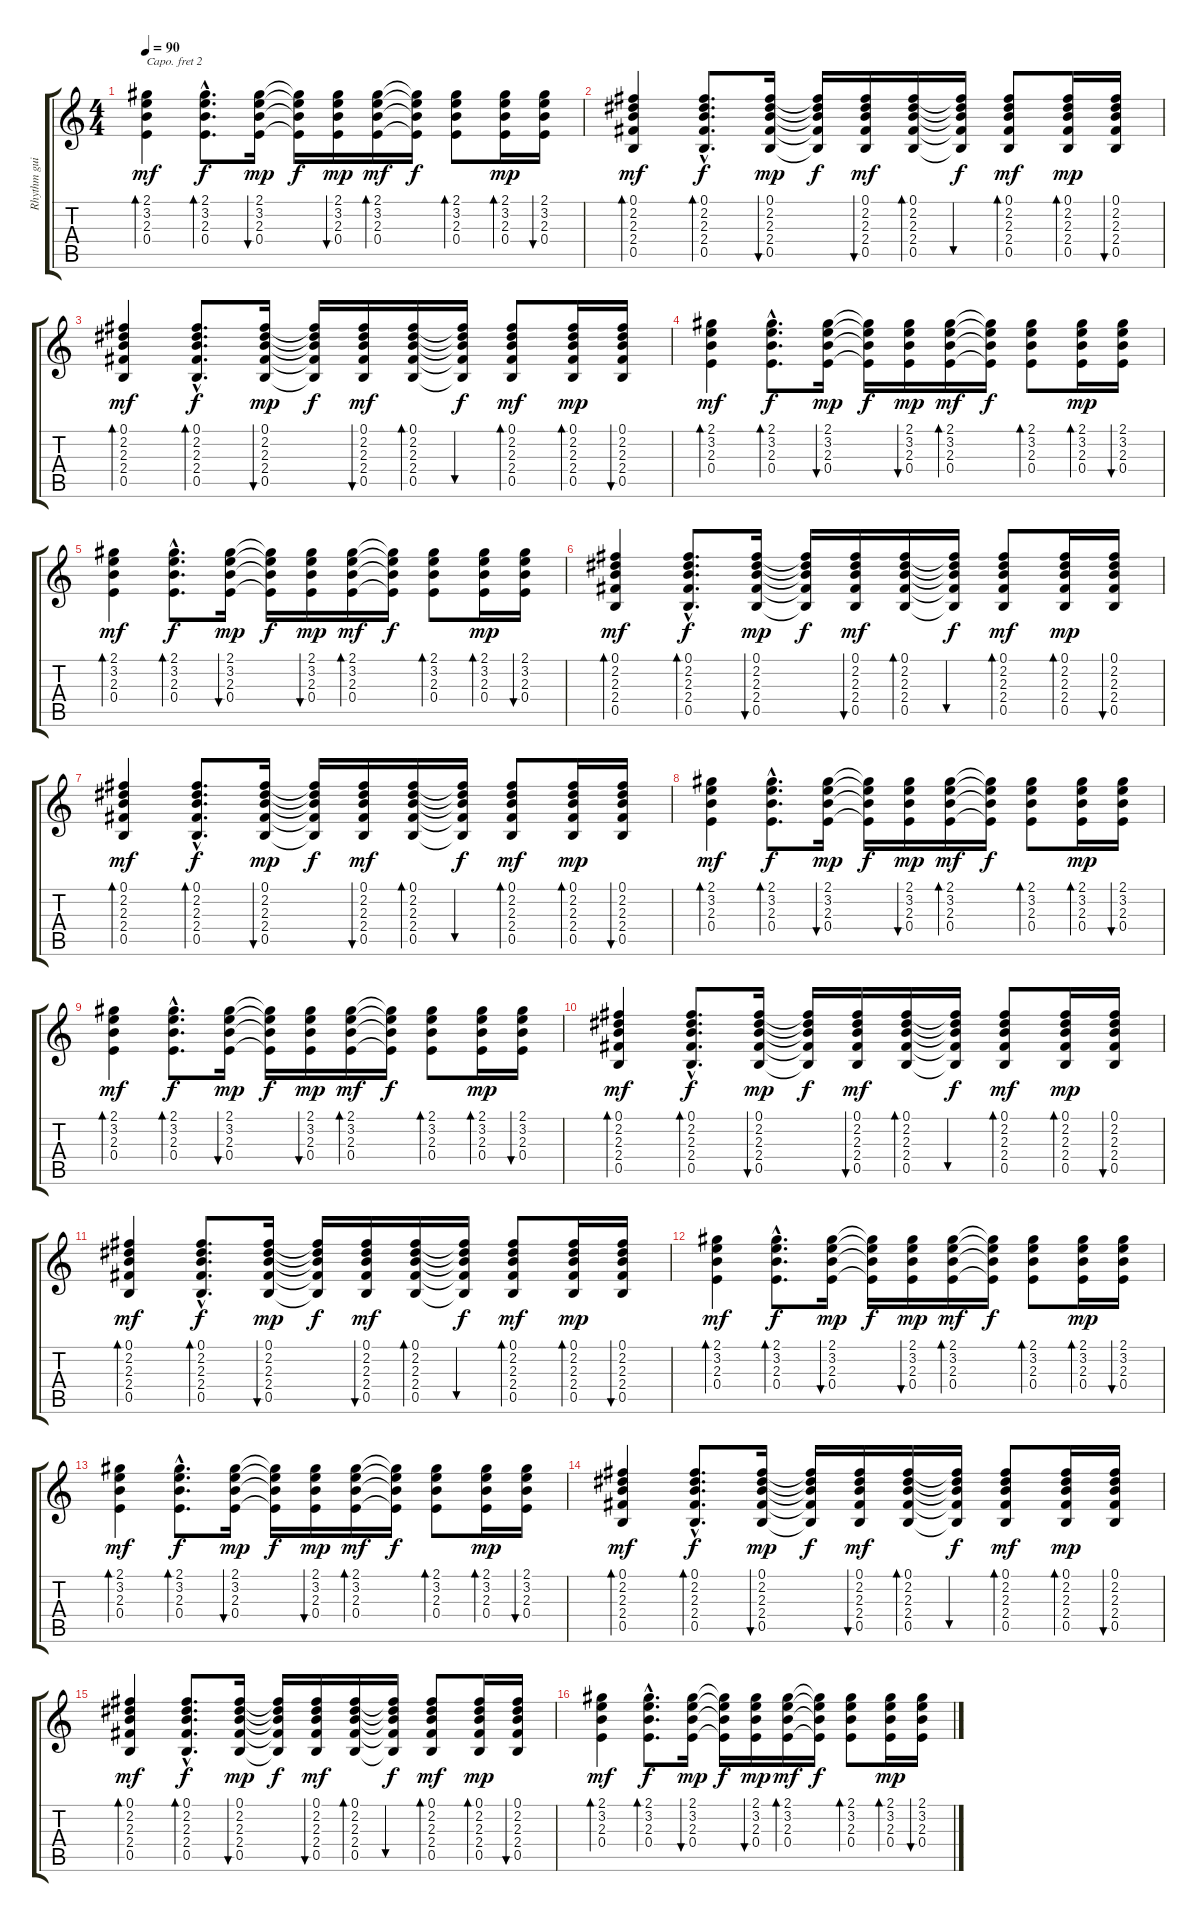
\track ("Rhythm guitar" "Rhythm gui") {instrument acousticguitarsteel}
\staff {score tabs}
\capo 2
\tuning (E4 B3 G3 D3 A2 E2) {hide}
\ts (4 4)
\tempo 90
\clef g2
\ks c
(2.1 3.2 2.3 0.4).4{bd 30 dy mf} (2.1{hac} 3.2{hac} 2.3{hac} 0.4{hac}).8{d bd 30 dy f} (2.1 3.2 2.3 0.4).16{bu 30 dy mp} (2.1{t} 3.2{t} 2.3{t} 0.4{t}).16{dy f} (2.1 3.2 2.3 0.4).16{bu 30 dy mp} (2.1 3.2 2.3 0.4).16{bd 30 dy mf} (2.1{t} 3.2{t} 2.3{t} 0.4{t}).16{dy f} (2.1 3.2 2.3 0.4).8{bd 30} (2.1 3.2 2.3 0.4).16{bd 30 dy mp} (2.1 3.2 2.3 0.4).16{bu 30} |
(0.1 2.2 2.3 2.4 0.5).4{bd 30 dy mf} (0.1{hac} 2.2{hac} 2.3{hac} 2.4{hac} 0.5{hac}).8{d bd 30 dy f} (0.1 2.2 2.3 2.4 0.5).16{bu 30 dy mp} (0.1{t} 2.2{t} 2.3{t} 2.4{t} 0.5{t}).16{dy f} (0.1 2.2 2.3 2.4 0.5).16{bu 30 dy mf} (0.1 2.2 2.3 2.4 0.5).16{bd 30} (0.1{t} 2.2{t} 2.3{t} 2.4{t} 0.5{t}).16{bu 30 dy f} (0.1 2.2 2.3 2.4 0.5).8{bd 30 dy mf} (0.1 2.2 2.3 2.4 0.5).16{bd 30 dy mp} (0.1 2.2 2.3 2.4 0.5).16{bu 30} |
(0.1 2.2 2.3 2.4 0.5).4{bd 30 dy mf} (0.1{hac} 2.2{hac} 2.3{hac} 2.4{hac} 0.5{hac}).8{d bd 30 dy f} (0.1 2.2 2.3 2.4 0.5).16{bu 30 dy mp} (0.1{t} 2.2{t} 2.3{t} 2.4{t} 0.5{t}).16{dy f} (0.1 2.2 2.3 2.4 0.5).16{bu 30 dy mf} (0.1 2.2 2.3 2.4 0.5).16{bd 30} (0.1{t} 2.2{t} 2.3{t} 2.4{t} 0.5{t}).16{bu 30 dy f} (0.1 2.2 2.3 2.4 0.5).8{bd 30 dy mf} (0.1 2.2 2.3 2.4 0.5).16{bd 30 dy mp} (0.1 2.2 2.3 2.4 0.5).16{bu 30} |
(2.1 3.2 2.3 0.4).4{bd 30 dy mf} (2.1{hac} 3.2{hac} 2.3{hac} 0.4{hac}).8{d bd 30 dy f} (2.1 3.2 2.3 0.4).16{bu 30 dy mp} (2.1{t} 3.2{t} 2.3{t} 0.4{t}).16{dy f} (2.1 3.2 2.3 0.4).16{bu 30 dy mp} (2.1 3.2 2.3 0.4).16{bd 30 dy mf} (2.1{t} 3.2{t} 2.3{t} 0.4{t}).16{dy f} (2.1 3.2 2.3 0.4).8{bd 30} (2.1 3.2 2.3 0.4).16{bd 30 dy mp} (2.1 3.2 2.3 0.4).16{bu 30} |
(2.1 3.2 2.3 0.4).4{bd 30 dy mf} (2.1{hac} 3.2{hac} 2.3{hac} 0.4{hac}).8{d bd 30 dy f} (2.1 3.2 2.3 0.4).16{bu 30 dy mp} (2.1{t} 3.2{t} 2.3{t} 0.4{t}).16{dy f} (2.1 3.2 2.3 0.4).16{bu 30 dy mp} (2.1 3.2 2.3 0.4).16{bd 30 dy mf} (2.1{t} 3.2{t} 2.3{t} 0.4{t}).16{dy f} (2.1 3.2 2.3 0.4).8{bd 30} (2.1 3.2 2.3 0.4).16{bd 30 dy mp} (2.1 3.2 2.3 0.4).16{bu 30} |
(0.1 2.2 2.3 2.4 0.5).4{bd 30 dy mf} (0.1{hac} 2.2{hac} 2.3{hac} 2.4{hac} 0.5{hac}).8{d bd 30 dy f} (0.1 2.2 2.3 2.4 0.5).16{bu 30 dy mp} (0.1{t} 2.2{t} 2.3{t} 2.4{t} 0.5{t}).16{dy f} (0.1 2.2 2.3 2.4 0.5).16{bu 30 dy mf} (0.1 2.2 2.3 2.4 0.5).16{bd 30} (0.1{t} 2.2{t} 2.3{t} 2.4{t} 0.5{t}).16{bu 30 dy f} (0.1 2.2 2.3 2.4 0.5).8{bd 30 dy mf} (0.1 2.2 2.3 2.4 0.5).16{bd 30 dy mp} (0.1 2.2 2.3 2.4 0.5).16{bu 30} |
(0.1 2.2 2.3 2.4 0.5).4{bd 30 dy mf} (0.1{hac} 2.2{hac} 2.3{hac} 2.4{hac} 0.5{hac}).8{d bd 30 dy f} (0.1 2.2 2.3 2.4 0.5).16{bu 30 dy mp} (0.1{t} 2.2{t} 2.3{t} 2.4{t} 0.5{t}).16{dy f} (0.1 2.2 2.3 2.4 0.5).16{bu 30 dy mf} (0.1 2.2 2.3 2.4 0.5).16{bd 30} (0.1{t} 2.2{t} 2.3{t} 2.4{t} 0.5{t}).16{bu 30 dy f} (0.1 2.2 2.3 2.4 0.5).8{bd 30 dy mf} (0.1 2.2 2.3 2.4 0.5).16{bd 30 dy mp} (0.1 2.2 2.3 2.4 0.5).16{bu 30} |
(2.1 3.2 2.3 0.4).4{bd 30 dy mf} (2.1{hac} 3.2{hac} 2.3{hac} 0.4{hac}).8{d bd 30 dy f} (2.1 3.2 2.3 0.4).16{bu 30 dy mp} (2.1{t} 3.2{t} 2.3{t} 0.4{t}).16{dy f} (2.1 3.2 2.3 0.4).16{bu 30 dy mp} (2.1 3.2 2.3 0.4).16{bd 30 dy mf} (2.1{t} 3.2{t} 2.3{t} 0.4{t}).16{dy f} (2.1 3.2 2.3 0.4).8{bd 30} (2.1 3.2 2.3 0.4).16{bd 30 dy mp} (2.1 3.2 2.3 0.4).16{bu 30} |
(2.1 3.2 2.3 0.4).4{bd 30 dy mf} (2.1{hac} 3.2{hac} 2.3{hac} 0.4{hac}).8{d bd 30 dy f} (2.1 3.2 2.3 0.4).16{bu 30 dy mp} (2.1{t} 3.2{t} 2.3{t} 0.4{t}).16{dy f} (2.1 3.2 2.3 0.4).16{bu 30 dy mp} (2.1 3.2 2.3 0.4).16{bd 30 dy mf} (2.1{t} 3.2{t} 2.3{t} 0.4{t}).16{dy f} (2.1 3.2 2.3 0.4).8{bd 30} (2.1 3.2 2.3 0.4).16{bd 30 dy mp} (2.1 3.2 2.3 0.4).16{bu 30} |
(0.1 2.2 2.3 2.4 0.5).4{bd 30 dy mf} (0.1{hac} 2.2{hac} 2.3{hac} 2.4{hac} 0.5{hac}).8{d bd 30 dy f} (0.1 2.2 2.3 2.4 0.5).16{bu 30 dy mp} (0.1{t} 2.2{t} 2.3{t} 2.4{t} 0.5{t}).16{dy f} (0.1 2.2 2.3 2.4 0.5).16{bu 30 dy mf} (0.1 2.2 2.3 2.4 0.5).16{bd 30} (0.1{t} 2.2{t} 2.3{t} 2.4{t} 0.5{t}).16{bu 30 dy f} (0.1 2.2 2.3 2.4 0.5).8{bd 30 dy mf} (0.1 2.2 2.3 2.4 0.5).16{bd 30 dy mp} (0.1 2.2 2.3 2.4 0.5).16{bu 30} |
(0.1 2.2 2.3 2.4 0.5).4{bd 30 dy mf} (0.1{hac} 2.2{hac} 2.3{hac} 2.4{hac} 0.5{hac}).8{d bd 30 dy f} (0.1 2.2 2.3 2.4 0.5).16{bu 30 dy mp} (0.1{t} 2.2{t} 2.3{t} 2.4{t} 0.5{t}).16{dy f} (0.1 2.2 2.3 2.4 0.5).16{bu 30 dy mf} (0.1 2.2 2.3 2.4 0.5).16{bd 30} (0.1{t} 2.2{t} 2.3{t} 2.4{t} 0.5{t}).16{bu 30 dy f} (0.1 2.2 2.3 2.4 0.5).8{bd 30 dy mf} (0.1 2.2 2.3 2.4 0.5).16{bd 30 dy mp} (0.1 2.2 2.3 2.4 0.5).16{bu 30} |
(2.1 3.2 2.3 0.4).4{bd 30 dy mf} (2.1{hac} 3.2{hac} 2.3{hac} 0.4{hac}).8{d bd 30 dy f} (2.1 3.2 2.3 0.4).16{bu 30 dy mp} (2.1{t} 3.2{t} 2.3{t} 0.4{t}).16{dy f} (2.1 3.2 2.3 0.4).16{bu 30 dy mp} (2.1 3.2 2.3 0.4).16{bd 30 dy mf} (2.1{t} 3.2{t} 2.3{t} 0.4{t}).16{dy f} (2.1 3.2 2.3 0.4).8{bd 30} (2.1 3.2 2.3 0.4).16{bd 30 dy mp} (2.1 3.2 2.3 0.4).16{bu 30} |
(2.1 3.2 2.3 0.4).4{bd 30 dy mf} (2.1{hac} 3.2{hac} 2.3{hac} 0.4{hac}).8{d bd 30 dy f} (2.1 3.2 2.3 0.4).16{bu 30 dy mp} (2.1{t} 3.2{t} 2.3{t} 0.4{t}).16{dy f} (2.1 3.2 2.3 0.4).16{bu 30 dy mp} (2.1 3.2 2.3 0.4).16{bd 30 dy mf} (2.1{t} 3.2{t} 2.3{t} 0.4{t}).16{dy f} (2.1 3.2 2.3 0.4).8{bd 30} (2.1 3.2 2.3 0.4).16{bd 30 dy mp} (2.1 3.2 2.3 0.4).16{bu 30} |
(0.1 2.2 2.3 2.4 0.5).4{bd 30 dy mf} (0.1{hac} 2.2{hac} 2.3{hac} 2.4{hac} 0.5{hac}).8{d bd 30 dy f} (0.1 2.2 2.3 2.4 0.5).16{bu 30 dy mp} (0.1{t} 2.2{t} 2.3{t} 2.4{t} 0.5{t}).16{dy f} (0.1 2.2 2.3 2.4 0.5).16{bu 30 dy mf} (0.1 2.2 2.3 2.4 0.5).16{bd 30} (0.1{t} 2.2{t} 2.3{t} 2.4{t} 0.5{t}).16{bu 30 dy f} (0.1 2.2 2.3 2.4 0.5).8{bd 30 dy mf} (0.1 2.2 2.3 2.4 0.5).16{bd 30 dy mp} (0.1 2.2 2.3 2.4 0.5).16{bu 30} |
(0.1 2.2 2.3 2.4 0.5).4{bd 30 dy mf} (0.1{hac} 2.2{hac} 2.3{hac} 2.4{hac} 0.5{hac}).8{d bd 30 dy f} (0.1 2.2 2.3 2.4 0.5).16{bu 30 dy mp} (0.1{t} 2.2{t} 2.3{t} 2.4{t} 0.5{t}).16{dy f volume 10} (0.1 2.2 2.3 2.4 0.5).16{bu 30 dy mf} (0.1 2.2 2.3 2.4 0.5).16{bd 30} (0.1{t} 2.2{t} 2.3{t} 2.4{t} 0.5{t}).16{bu 30 dy f} (0.1 2.2 2.3 2.4 0.5).8{bd 30 dy mf} (0.1 2.2 2.3 2.4 0.5).16{bd 30 dy mp} (0.1 2.2 2.3 2.4 0.5).16{bu 30} |
(2.1 3.2 2.3 0.4).4{bd 30 dy mf} (2.1{hac} 3.2{hac} 2.3{hac} 0.4{hac}).8{d bd 30 dy f} (2.1 3.2 2.3 0.4).16{bu 30 dy mp} (2.1{t} 3.2{t} 2.3{t} 0.4{t}).16{dy f} (2.1 3.2 2.3 0.4).16{bu 30 dy mp} (2.1 3.2 2.3 0.4).16{bd 30 dy mf} (2.1{t} 3.2{t} 2.3{t} 0.4{t}).16{dy f} (2.1 3.2 2.3 0.4).8{bd 30} (2.1 3.2 2.3 0.4).16{bd 30 dy mp} (2.1 3.2 2.3 0.4).16{bu 30}
